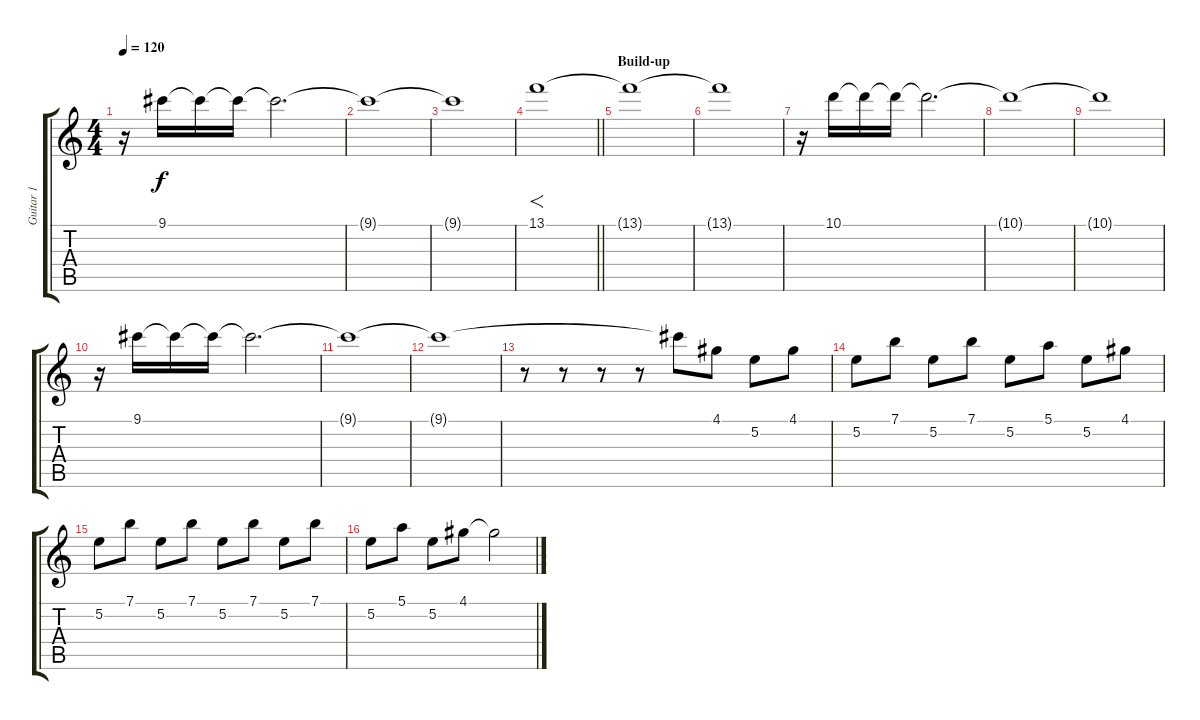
\track ("Guitar 1" "Guitar 1") {instrument distortionguitar}
\staff {score tabs}
\tuning (E4 B3 G3 D3 A2 E2) {hide}
\ts (4 4)
\tempo 120
\clef g2
\ks c
r.16{dy f} 9.1.16{volume 13} 9.1{t}.16 9.1{t}.16 9.1{t}.2{d} |
9.1{t}.1 |
9.1{t}.1{volume 2} |
\barLineRight lightlight
13.1.1{f volume 13} |
\section ("" "Build-up")
13.1{t}.1 |
13.1{t}.1{volume 2} |
r.16 10.1.16{volume 13} 10.1{t}.16 10.1{t}.16 10.1{t}.2{d} |
10.1{t}.1 |
10.1{t}.1{volume 2} |
r.16 9.1.16{volume 13} 9.1{t}.16 9.1{t}.16 9.1{t}.2{d} |
9.1{t}.1 |
9.1{t}.1{volume 2} |
r.8{volume 13 instrument overdrivenguitar} r.8 r.8 r.8 9.1{t}.8 4.1.8 5.2.8 4.1.8 |
5.2.8 7.1.8 5.2.8 7.1.8 5.2.8 5.1.8 5.2.8 4.1.8 |
5.2.8 7.1.8 5.2.8 7.1.8 5.2.8 7.1.8 5.2.8 7.1.8 |
5.2.8 5.1.8 5.2.8 4.1.8 4.1{t}.2
